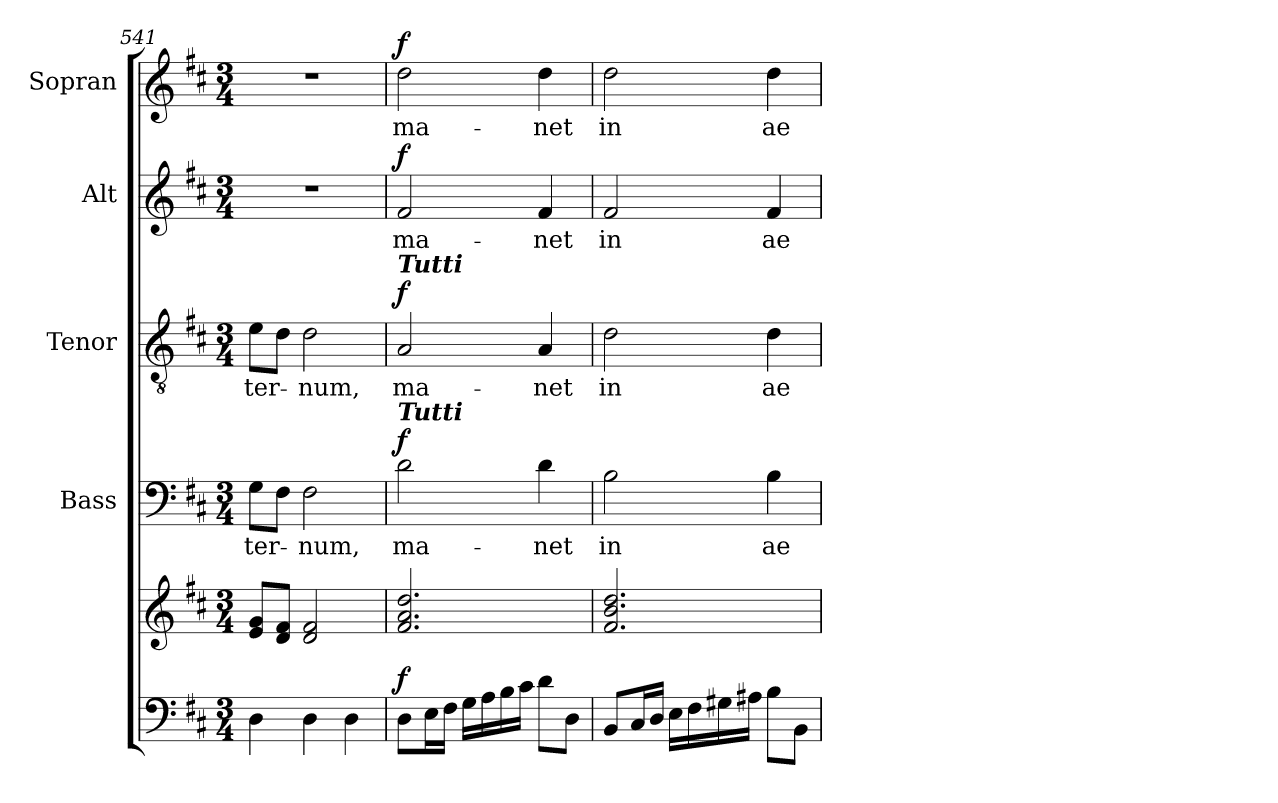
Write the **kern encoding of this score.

**kern	**kern	**dynam	**kern	**text	**dynam	**kern	**text	**dynam	**kern	**text	**dynam	**kern	**text	**dynam
*part5	*part5	*part5	*part4	*part4	*part4	*part3	*part3	*part3	*part2	*part2	*part2	*part1	*part1	*part1
*staff6	*staff5	*staff5/6	*staff4	*staff4	*staff4	*staff3	*staff3	*staff3	*staff2	*staff2	*staff2	*staff1	*staff1	*staff1
*	*	*	*I"Bass	*	*	*I"Tenor	*	*	*I"Alt	*	*	*I"Sopran	*	*
*	*	*	*I'B.	*	*	*I'T.	*	*	*I'A.	*	*	*I'S.	*	*
*clefF4	*clefG2	*	*clefF4	*	*	*clefGv2	*	*	*clefG2	*	*	*clefG2	*	*
*k[f#c#]	*k[f#c#]	*	*k[f#c#]	*	*	*k[f#c#]	*	*	*k[f#c#]	*	*	*k[f#c#]	*	*
*D:	*D:	*	*D:	*	*	*D:	*	*	*D:	*	*	*D:	*	*
*M3/4	*M3/4	*	*M3/4	*	*	*M3/4	*	*	*M3/4	*	*	*M3/4	*	*
=541	=541	=541	=541	=541	=541	=541	=541	=541	=541	=541	=541	=541	=541	=541
!	!	!	!	!LO:LY:b	!	!	!LO:LY:b	!	!	!	!	!	!	!
4D\	8e/ 8g/L	.	8G\L	-ter-	.	8e\L	-ter-	.	2.r	.	.	2.r	.	.
.	8d/ 8f#/J	.	8F#\J	.	.	8d\J	.	.	.	.	.	.	.	.
!	!	!	!	!LO:LY:b	!	!	!LO:LY:b	!	!	!	!	!	!	!
4D\	2d/ 2f#/	.	2F#\	-num,	.	2d\	-num,	.	.	.	.	.	.	.
4D\	.	.	.	.	.	.	.	.	.	.	.	.	.	.
=542	=542	=542	=542	=542	=542	=542	=542	=542	=542	=542	=542	=542	=542	=542
!	!	!	!	!	!	!LO:TX:a:Bi:t=Tutti	!	!	!	!	!	!	!	!
!	!	!	!LO:TX:a:Bi:t=Tutti	!	!	!	!	!	!	!	!	!	!	!
!	!	!LO:DY:a=2	!	!LO:LY:b	!LO:DY:a	!	!LO:LY:b	!LO:DY:a	!	!LO:LY:b	!LO:DY:a	!	!LO:LY:b	!LO:DY:a
8D\L	2.f#/ 2.a/ 2.dd/	f	2d\	ma-	f	2A/	ma-	f	2f#/	ma-	f	2dd\	ma-	f
16E\L	.	.	.	.	.	.	.	.	.	.	.	.	.	.
16F#\JJ	.	.	.	.	.	.	.	.	.	.	.	.	.	.
16G\LL	.	.	.	.	.	.	.	.	.	.	.	.	.	.
16A\	.	.	.	.	.	.	.	.	.	.	.	.	.	.
16B\	.	.	.	.	.	.	.	.	.	.	.	.	.	.
16c#\JJ	.	.	.	.	.	.	.	.	.	.	.	.	.	.
!	!	!	!	!LO:LY:b	!	!	!LO:LY:b	!	!	!LO:LY:b	!	!	!LO:LY:b	!
8d\L	.	.	4d\	-net	.	4A/	-net	.	4f#/	-net	.	4dd\	-net	.
8D\J	.	.	.	.	.	.	.	.	.	.	.	.	.	.
=543	=543	=543	=543	=543	=543	=543	=543	=543	=543	=543	=543	=543	=543	=543
!	!	!	!	!LO:LY:b	!	!	!LO:LY:b	!	!	!LO:LY:b	!	!	!LO:LY:b	!
8BB/L	2.f#/ 2.b/ 2.dd/	.	2B\	in	.	2d\	in	.	2f#/	in	.	2dd\	in	.
16C#/L	.	.	.	.	.	.	.	.	.	.	.	.	.	.
16D/JJ	.	.	.	.	.	.	.	.	.	.	.	.	.	.
16E\LL	.	.	.	.	.	.	.	.	.	.	.	.	.	.
16F#\	.	.	.	.	.	.	.	.	.	.	.	.	.	.
16G#X\	.	.	.	.	.	.	.	.	.	.	.	.	.	.
16A#X\JJ	.	.	.	.	.	.	.	.	.	.	.	.	.	.
!	!	!	!	!LO:LY:b	!	!	!LO:LY:b	!	!	!LO:LY:b	!	!	!LO:LY:b	!
8B\L	.	.	4B\	ae-	.	4d\	ae-	.	4f#/	ae-	.	4dd\	ae-	.
8BB\J	.	.	.	.	.	.	.	.	.	.	.	.	.	.
=	=	=	=	=	=	=	=	=	=	=	=	=	=	=
*-	*-	*-	*-	*-	*-	*-	*-	*-	*-	*-	*-	*-	*-	*-
